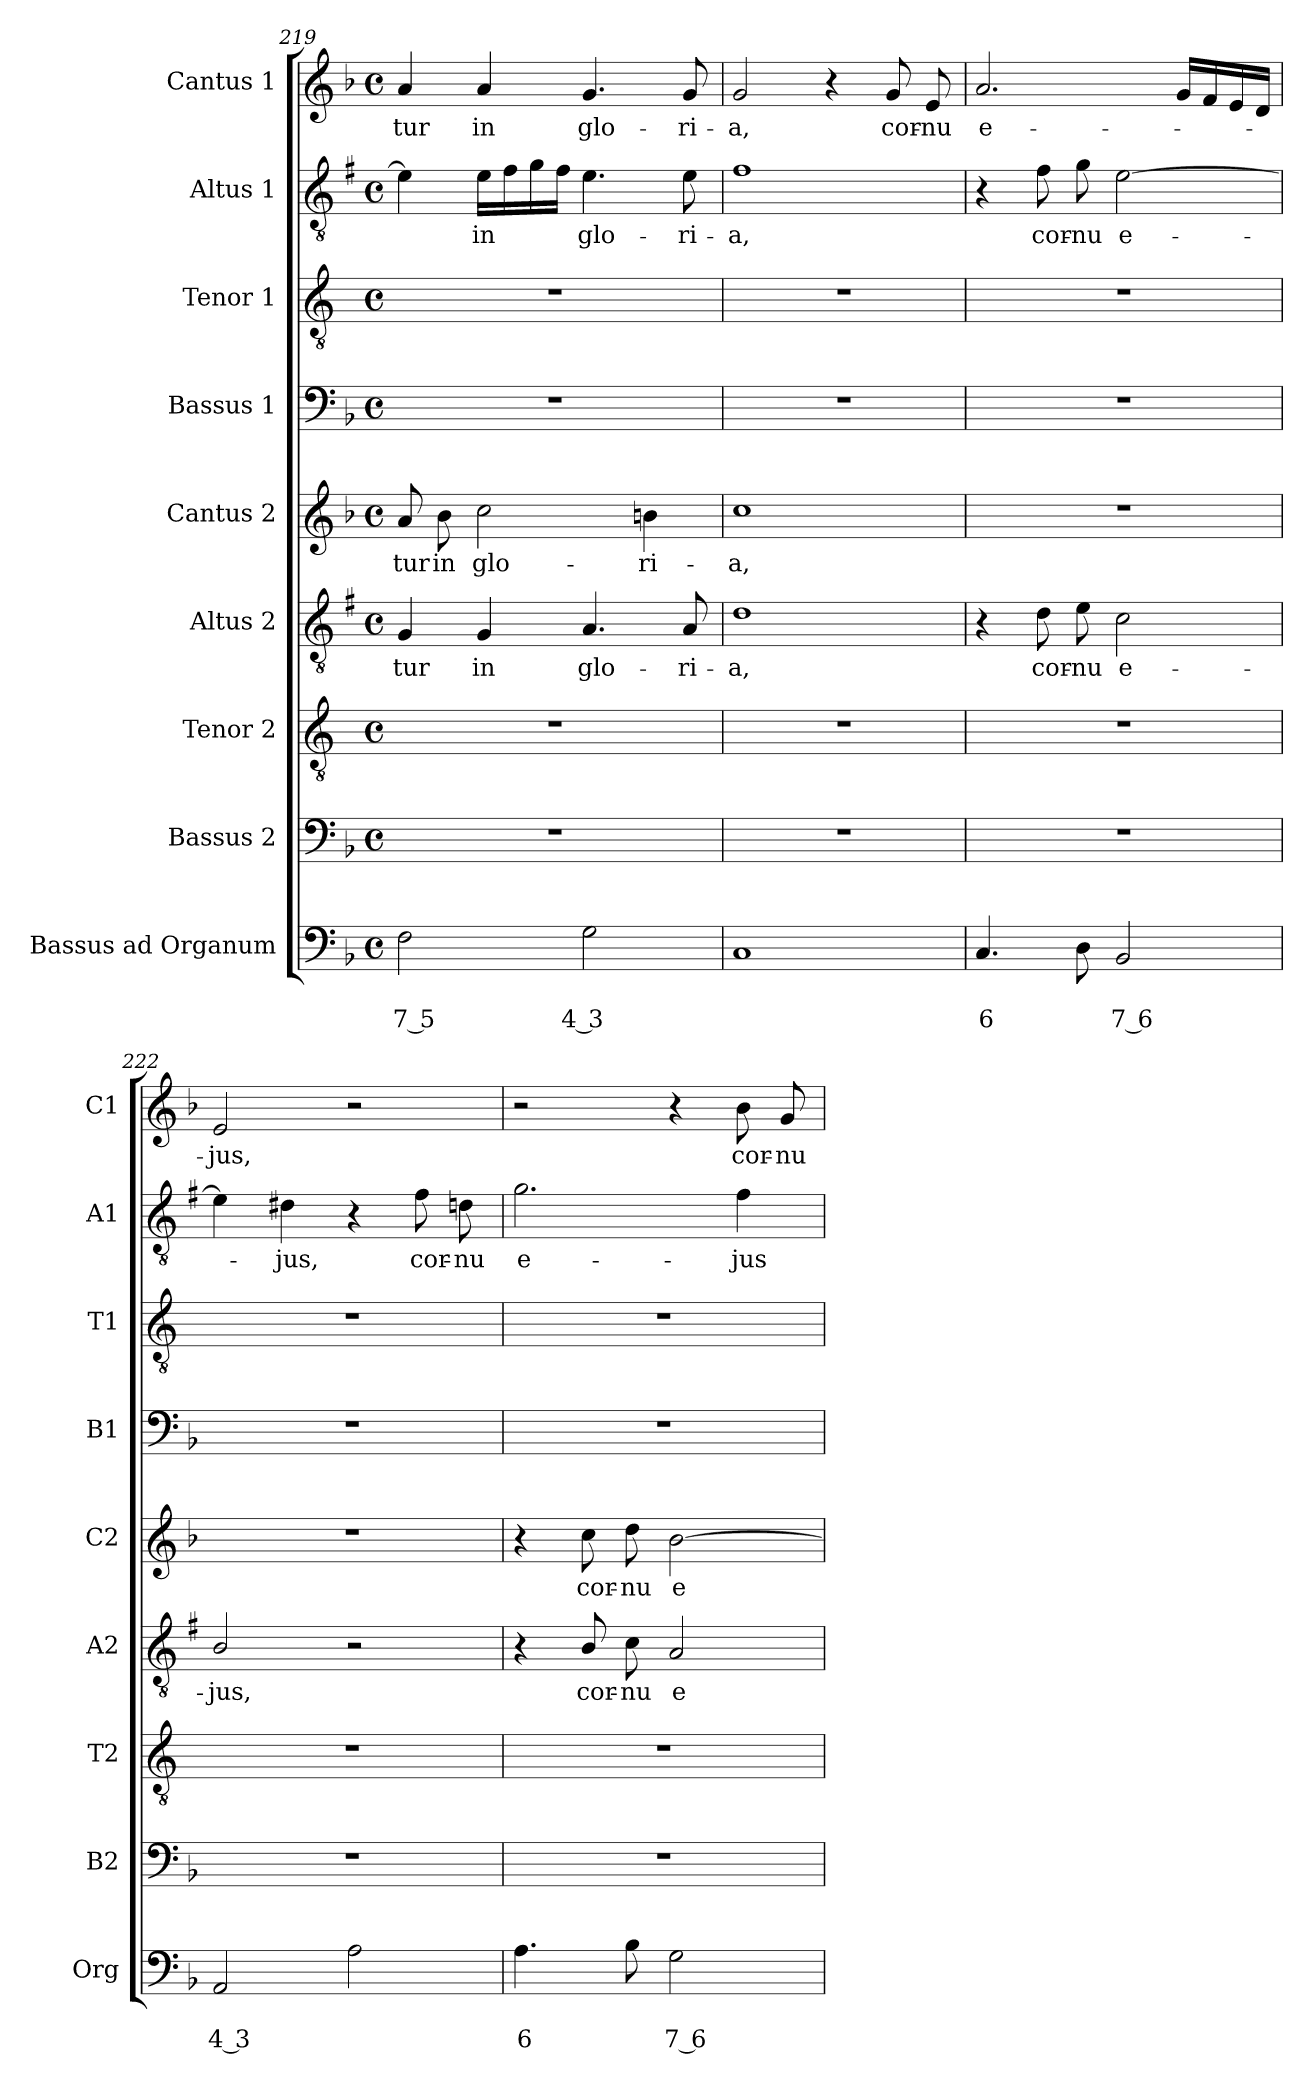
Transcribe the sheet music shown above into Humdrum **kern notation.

**kern	**text	**text	**kern	**kern	**kern	**text	**kern	**text	**kern	**kern	**kern	**text	**kern	**text
*part9	*part9	*part9	*part8	*part7	*part6	*part6	*part5	*part5	*part4	*part3	*part2	*part2	*part1	*part1
*staff9	*staff9	*staff9	*staff8	*staff7	*staff6	*staff6	*staff5	*staff5	*staff4	*staff3	*staff2	*staff2	*staff1	*staff1
*I"Bassus ad Organum	*	*	*I"Bassus 2	*I"Tenor 2	*I"Altus 2	*	*I"Cantus 2	*	*I"Bassus 1	*I"Tenor 1	*I"Altus 1	*	*I"Cantus 1	*
*I'Org	*	*	*I'B2	*I'T2	*I'A2	*	*I'C2	*	*I'B1	*I'T1	*I'A1	*	*I'C1	*
*clefF4	*	*	*clefF4	*clefGv2	*clefGv2	*	*clefG2	*	*clefF4	*clefGv2	*clefGv2	*	*clefG2	*
*	*	*	*	*ITrd4c7	*ITrd1c2	*	*	*	*	*ITrd4c7	*ITrd1c2	*	*	*
*k[b-]	*	*	*k[b-]	*k[b-]	*k[b-]	*	*k[b-]	*	*k[b-]	*k[b-]	*k[b-]	*	*k[b-]	*
*F:	*	*	*F:	*F:	*F:	*	*F:	*	*F:	*F:	*F:	*	*F:	*
*M4/4	*	*	*M4/4	*M4/4	*M4/4	*	*M4/4	*	*M4/4	*M4/4	*M4/4	*	*M4/4	*
*met(c)	*	*	*met(c)	*met(c)	*met(c)	*	*met(c)	*	*met(c)	*met(c)	*met(c)	*	*met(c)	*
=219	=219	=219	=219	=219	=219	=219	=219	=219	=219	=219	=219	=219	=219	=219
!	!	!LO:LY:b	!	!	!	!LO:LY:b	!	!LO:LY:b	!	!	!	!	!	!LO:LY:b
2F\	.	7 5	1r	1r	4F/	-tur	8a/	-tur	1r	1r	4d\]	.	4a/	-tur
!	!	!	!	!	!	!	!	!LO:LY:b	!	!	!	!	!	!
.	.	.	.	.	.	.	8b-\	in	.	.	.	.	.	.
!	!	!	!	!	!	!LO:LY:b	!	!LO:LY:b	!	!	!	!LO:LY:b	!	!LO:LY:b
.	.	.	.	.	4F/	in	2cc\	glo-	.	.	16d\LL	in	4a/	in
.	.	.	.	.	.	.	.	.	.	.	16e\	.	.	.
.	.	.	.	.	.	.	.	.	.	.	16f\	.	.	.
.	.	.	.	.	.	.	.	.	.	.	16e\JJ	.	.	.
!	!	!LO:LY:b	!	!	!	!LO:LY:b	!	!	!	!	!	!LO:LY:b	!	!LO:LY:b
2G\	.	4 3	.	.	4.G/	glo-	.	.	.	.	4.d\	glo-	4.g/	glo-
!	!	!	!	!	!	!	!	!LO:LY:b	!	!	!	!	!	!
.	.	.	.	.	.	.	4bn\	-ri-	.	.	.	.	.	.
!	!	!	!	!	!	!LO:LY:b	!	!	!	!	!	!LO:LY:b	!	!LO:LY:b
.	.	.	.	.	8G/	-ri-	.	.	.	.	8d\	-ri-	8g/	-ri-
=220	=220	=220	=220	=220	=220	=220	=220	=220	=220	=220	=220	=220	=220	=220
!	!	!	!	!	!	!LO:LY:b	!	!LO:LY:b	!	!	!	!LO:LY:b	!	!LO:LY:b
1C	.	.	1r	1r	1c	-a,	1cc	-a,	1r	1r	1e	-a,	2g/	-a,
.	.	.	.	.	.	.	.	.	.	.	.	.	4r	.
!	!	!	!	!	!	!	!	!	!	!	!	!	!	!LO:LY:b
.	.	.	.	.	.	.	.	.	.	.	.	.	8g/	cor-
!	!	!	!	!	!	!	!	!	!	!	!	!	!	!LO:LY:b
.	.	.	.	.	.	.	.	.	.	.	.	.	8e/	-nu
=221	=221	=221	=221	=221	=221	=221	=221	=221	=221	=221	=221	=221	=221	=221
!	!	!LO:LY:b	!	!	!	!	!	!	!	!	!	!	!	!LO:LY:b
4.C/	.	6	1r	1r	4r	.	1r	.	1r	1r	4r	.	2.a/	e-
!	!	!	!	!	!	!LO:LY:b	!	!	!	!	!	!LO:LY:b	!	!
.	.	.	.	.	8c\	cor-	.	.	.	.	8e\	cor-	.	.
!	!	!	!	!	!	!LO:LY:b	!	!	!	!	!	!LO:LY:b	!	!
8D\	.	.	.	.	8d\	-nu	.	.	.	.	8f\	-nu	.	.
!	!	!LO:LY:b	!	!	!	!LO:LY:b	!	!	!	!	!	!LO:LY:b	!	!
2BB-/	.	7 6	.	.	2B-\	e-	.	.	.	.	[2d\	e-	.	.
.	.	.	.	.	.	.	.	.	.	.	.	.	16g/LL	.
.	.	.	.	.	.	.	.	.	.	.	.	.	16f/	.
.	.	.	.	.	.	.	.	.	.	.	.	.	16e/	.
.	.	.	.	.	.	.	.	.	.	.	.	.	16d/JJ	.
=222	=222	=222	=222	=222	=222	=222	=222	=222	=222	=222	=222	=222	=222	=222
!	!	!LO:LY:b	!	!	!	!LO:LY:b	!	!	!	!	!	!	!	!LO:LY:b
2AA/	.	4 3	1r	1r	2A/	-jus,	1r	.	1r	1r	4d\]	.	2e/	-jus,
!	!	!	!	!	!	!	!	!	!	!	!	!LO:LY:b	!	!
.	.	.	.	.	.	.	.	.	.	.	4c#X\	-jus,	.	.
2A\	.	.	.	.	2r	.	.	.	.	.	4r	.	2r	.
!	!	!	!	!	!	!	!	!	!	!	!	!LO:LY:b	!	!
.	.	.	.	.	.	.	.	.	.	.	8e\	cor-	.	.
!	!	!	!	!	!	!	!	!	!	!	!	!LO:LY:b	!	!
.	.	.	.	.	.	.	.	.	.	.	8cn\	-nu	.	.
!!LO:PB:g=z
=223	=223	=223	=223	=223	=223	=223	=223	=223	=223	=223	=223	=223	=223	=223
!	!	!LO:LY:b	!	!	!	!	!	!	!	!	!	!LO:LY:b	!	!
4.A\	.	6	1r	1r	4r	.	4r	.	1r	1r	2.f\	e-	2r	.
!	!	!	!	!	!	!LO:LY:b	!	!LO:LY:b	!	!	!	!	!	!
.	.	.	.	.	8A/	cor-	8cc\	cor-	.	.	.	.	.	.
!	!	!	!	!	!	!LO:LY:b	!	!LO:LY:b	!	!	!	!	!	!
8B-\	.	.	.	.	8B-\	-nu	8dd\	-nu	.	.	.	.	.	.
!	!	!LO:LY:b	!	!	!	!LO:LY:b	!	!LO:LY:b	!	!	!	!	!	!
2G\	.	7 6	.	.	2G/	e-	[2b-\	e-	.	.	.	.	4r	.
!	!	!	!	!	!	!	!	!	!	!	!	!LO:LY:b	!	!LO:LY:b
.	.	.	.	.	.	.	.	.	.	.	4e\	-jus	8b-\	cor-
!	!	!	!	!	!	!	!	!	!	!	!	!	!	!LO:LY:b
.	.	.	.	.	.	.	.	.	.	.	.	.	8g/	-nu
=	=	=	=	=	=	=	=	=	=	=	=	=	=	=
*-	*-	*-	*-	*-	*-	*-	*-	*-	*-	*-	*-	*-	*-	*-
